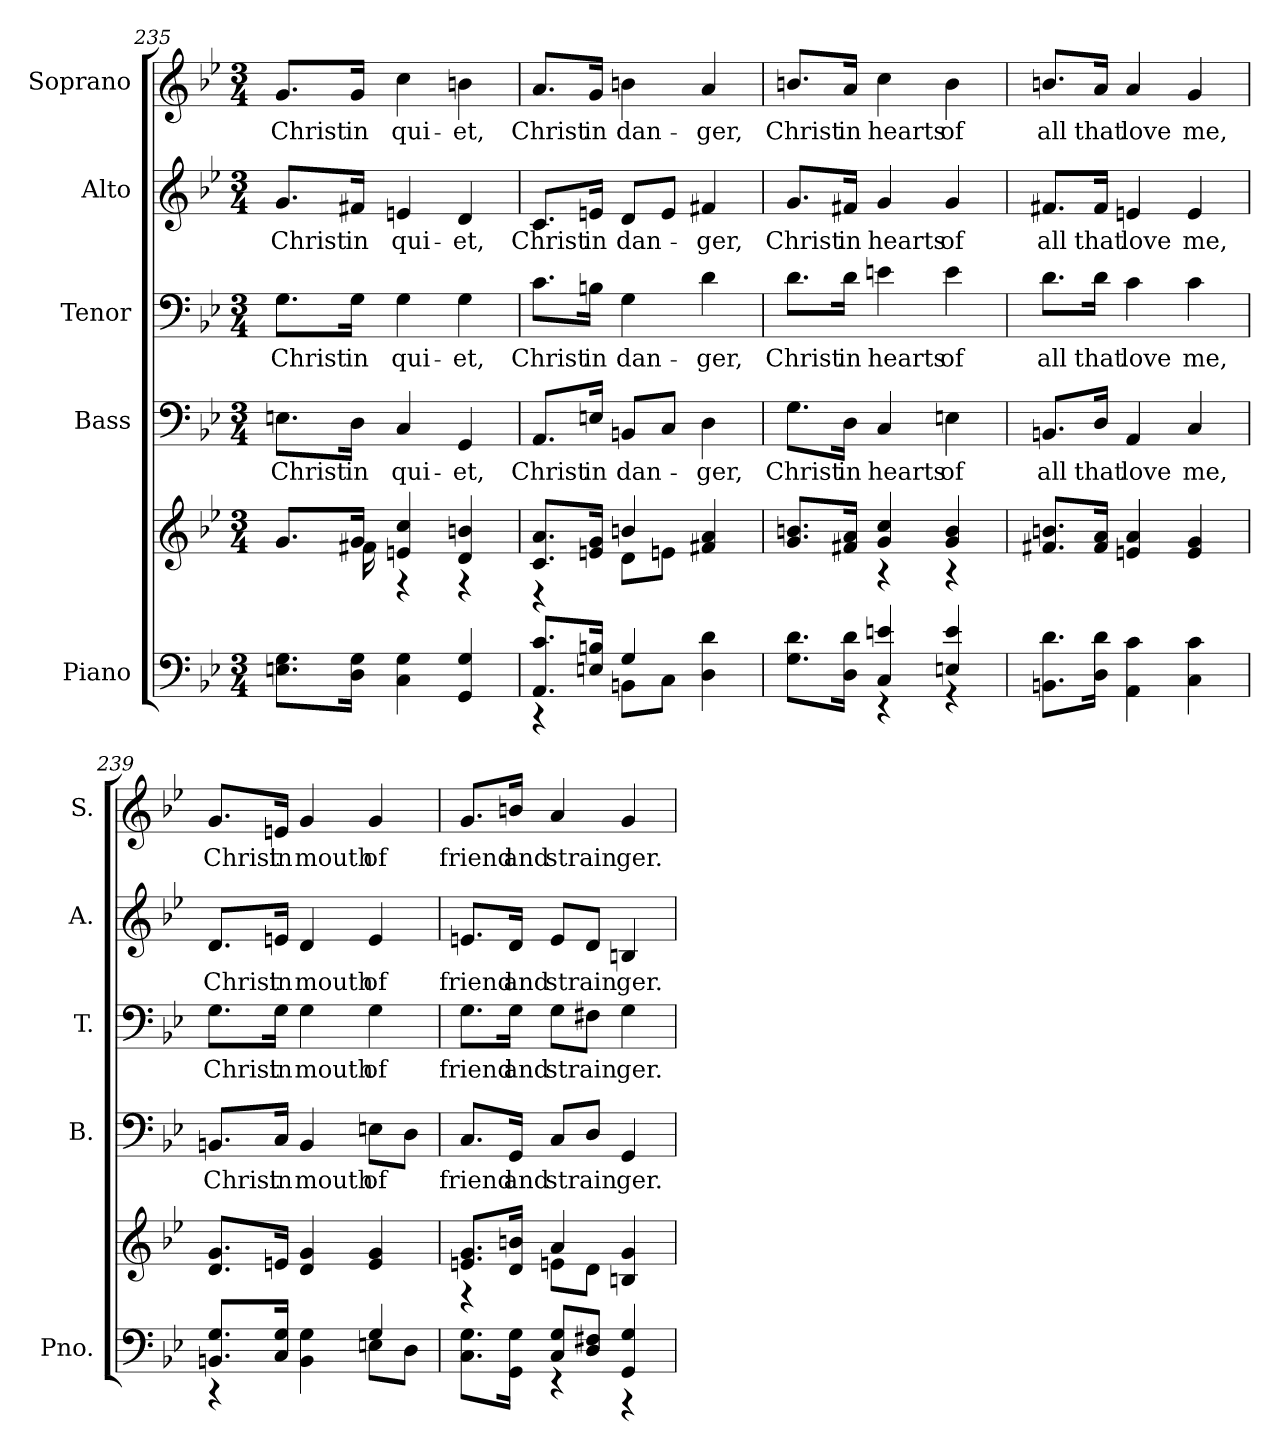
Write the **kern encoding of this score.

**kern	**kern	**kern	**text	**kern	**text	**kern	**text	**kern	**text
*part5	*part5	*part4	*part4	*part3	*part3	*part2	*part2	*part1	*part1
*staff6	*staff5	*staff4	*staff4	*staff3	*staff3	*staff2	*staff2	*staff1	*staff1
*I"Piano	*	*I"Bass	*	*I"Tenor	*	*I"Alto	*	*I"Soprano	*
*I'Pno.	*	*I'B.	*	*I'T.	*	*I'A.	*	*I'S.	*
*clefF4	*clefG2	*clefF4	*	*clefF4	*	*clefG2	*	*clefG2	*
*k[b-e-]	*k[b-e-]	*k[b-e-]	*	*k[b-e-]	*	*k[b-e-]	*	*k[b-e-]	*
*g:	*g:	*g:	*	*g:	*	*g:	*	*g:	*
*M3/4	*M3/4	*M3/4	*	*M3/4	*	*M3/4	*	*M3/4	*
=235	=235	=235	=235	=235	=235	=235	=235	=235	=235
*	*^	*	*	*	*	*	*	*	*
!	!	!	!	!LO:LY:b:color=#000000	!	!	!	!	!	!
!	!	!	!	!	!	!LO:LY:b:color=#000000	!	!	!	!
!	!	!	!	!	!	!	!	!LO:LY:b:color=#000000	!	!
!	!	!	!	!	!	!	!	!	!	!LO:LY:b:color=#000000
8.Eni\ 8.GiL	8.gi/L	8ryy	8.Eni\L	Christ	8.Gi\L	Christ	8.gi/L	Christ	8.gi/L	Christ
.	.	16ryy	.	.	.	.	.	.	.	.
!	!	!	!	!LO:LY:b:color=#000000	!	!	!	!	!	!
!	!	!	!	!	!	!LO:LY:b:color=#000000	!	!	!	!
!	!	!	!	!	!	!	!	!LO:LY:b:color=#000000	!	!
!	!	!	!	!	!	!	!	!	!	!LO:LY:b:color=#000000
16Di\ 16GiJk	16gi/Jk	16f#Xi\	16Di\Jk	in	16Gi\Jk	in	16f#Xi/Jk	in	16gi/Jk	in
!	!	!	!	!LO:LY:b:color=#000000	!	!	!	!	!	!
!	!	!	!	!	!	!LO:LY:b:color=#000000	!	!	!	!
!	!	!	!	!	!	!	!	!LO:LY:b:color=#000000	!	!
!	!	!	!	!	!	!	!	!	!	!LO:LY:b:color=#000000
4Ci\ 4Gi	4eni/ 4cci	4r	4Ci/	qui-	4Gi\	qui-	4eni/	qui-	4cci\	qui-
!	!	!	!	!LO:LY:b:color=#000000	!	!	!	!	!	!
!	!	!	!	!	!	!LO:LY:b:color=#000000	!	!	!	!
!	!	!	!	!	!	!	!	!LO:LY:b:color=#000000	!	!
!	!	!	!	!	!	!	!	!	!	!LO:LY:b:color=#000000
4GGi/ 4Gi	4di/ 4bni	4r	4GGi/	-et,	4Gi\	-et,	4di/	-et,	4bni\	-et,
=236	=236	=236	=236	=236	=236	=236	=236	=236	=236	=236
*^	*	*	*	*	*	*	*	*	*	*
!	!	!	!	!	!LO:LY:b:color=#000000	!	!	!	!	!	!
!	!	!	!	!	!	!	!LO:LY:b:color=#000000	!	!	!	!
!	!	!	!	!	!	!	!	!	!LO:LY:b:color=#000000	!	!
!	!	!	!	!	!	!	!	!	!	!	!LO:LY:b:color=#000000
8.AAi/ 8.ciL	4r	8.ci/ 8.aiL	4r	8.AAi/L	Christ	8.ci\L	Christ	8.ci/L	Christ	8.ai/L	Christ
!	!	!	!	!	!LO:LY:b:color=#000000	!	!	!	!	!	!
!	!	!	!	!	!	!	!LO:LY:b:color=#000000	!	!	!	!
!	!	!	!	!	!	!	!	!	!LO:LY:b:color=#000000	!	!
!	!	!	!	!	!	!	!	!	!	!	!LO:LY:b:color=#000000
16Eni/ 16BniJk	.	16eni/ 16giJk	.	16Eni/Jk	in	16Bni\Jk	in	16eni/Jk	in	16gi/Jk	in
!	!	!	!	!	!LO:LY:b:color=#000000	!	!	!	!	!	!
!	!	!	!	!	!	!	!LO:LY:b:color=#000000	!	!	!	!
!	!	!	!	!	!	!	!	!	!LO:LY:b:color=#000000	!	!
!	!	!	!	!	!	!	!	!	!	!	!LO:LY:b:color=#000000
4Gi/	8BBni\L	4bni/	8di\L	8BBni/L	dan-	4Gi\	dan-	8di/L	dan-	4bni\	dan-
.	8Ci\J	.	8eni\J	8Ci/J	.	.	.	8ei/J	.	.	.
!	!	!	!	!	!LO:LY:b:color=#000000	!	!	!	!	!	!
!	!	!	!	!	!	!	!LO:LY:b:color=#000000	!	!	!	!
!	!	!	!	!	!	!	!	!	!LO:LY:b:color=#000000	!	!
!	!	!	!	!	!	!	!	!	!	!	!LO:LY:b:color=#000000
4Di\ 4di	4ryy	4f#Xi/ 4ai	4ryy	4Di\	-ger,	4di\	-ger,	4f#Xi/	-ger,	4ai/	-ger,
=237	=237	=237	=237	=237	=237	=237	=237	=237	=237	=237	=237
!	!	!	!	!	!LO:LY:b:color=#000000	!	!	!	!	!	!
!	!	!	!	!	!	!	!LO:LY:b:color=#000000	!	!	!	!
!	!	!	!	!	!	!	!	!	!LO:LY:b:color=#000000	!	!
!	!	!	!	!	!	!	!	!	!	!	!LO:LY:b:color=#000000
8.Gi\ 8.diL	4ryy	8.gi/ 8.bniL	4ryy	8.Gi\L	Christ	8.di\L	Christ	8.gi/L	Christ	8.bni/L	Christ
!	!	!	!	!	!LO:LY:b:color=#000000	!	!	!	!	!	!
!	!	!	!	!	!	!	!LO:LY:b:color=#000000	!	!	!	!
!	!	!	!	!	!	!	!	!	!LO:LY:b:color=#000000	!	!
!	!	!	!	!	!	!	!	!	!	!	!LO:LY:b:color=#000000
16Di\ 16diJk	.	16f#Xi/ 16aiJk	.	16Di\Jk	in	16di\Jk	in	16f#Xi/Jk	in	16ai/Jk	in
!	!	!	!	!	!LO:LY:b:color=#000000	!	!	!	!	!	!
!	!	!	!	!	!	!	!LO:LY:b:color=#000000	!	!	!	!
!	!	!	!	!	!	!	!	!	!LO:LY:b:color=#000000	!	!
!	!	!	!	!	!	!	!	!	!	!	!LO:LY:b:color=#000000
4Ci/ 4eni	4r	4gi/ 4cci	4r	4Ci/	hearts	4eni\	hearts	4gi/	hearts	4cci\	hearts
!	!	!	!	!	!LO:LY:b:color=#000000	!	!	!	!	!	!
!	!	!	!	!	!	!	!LO:LY:b:color=#000000	!	!	!	!
!	!	!	!	!	!	!	!	!	!LO:LY:b:color=#000000	!	!
!	!	!	!	!	!	!	!	!	!	!	!LO:LY:b:color=#000000
4Eni/ 4ei	4r	4gi/ 4bi	4r	4Eni\	of	4ei\	of	4gi/	of	4bi\	of
*v	*v	*	*	*	*	*	*	*	*	*	*
*	*v	*v	*	*	*	*	*	*	*	*
!!LO:PB:g=z
=238	=238	=238	=238	=238	=238	=238	=238	=238	=238
*^	*^	*	*	*	*	*	*	*	*
!	!	!	!	!	!LO:LY:b:color=#000000	!	!	!	!	!	!
*v	*v	*	*	*	*	*	*	*	*	*	*
*	*v	*v	*	*	*	*	*	*	*	*
*^	*^	*	*	*	*	*	*	*	*
!	!	!	!	!	!	!	!LO:LY:b:color=#000000	!	!	!	!
*v	*v	*	*	*	*	*	*	*	*	*	*
*	*v	*v	*	*	*	*	*	*	*	*
*^	*^	*	*	*	*	*	*	*	*
!	!	!	!	!	!	!	!	!	!LO:LY:b:color=#000000	!	!
*v	*v	*	*	*	*	*	*	*	*	*	*
*	*v	*v	*	*	*	*	*	*	*	*
*^	*^	*	*	*	*	*	*	*	*
!	!	!	!	!	!	!	!	!	!	!	!LO:LY:b:color=#000000
*v	*v	*	*	*	*	*	*	*	*	*	*
*	*v	*v	*	*	*	*	*	*	*	*
8.BBni\ 8.diL	8.f#Xi/ 8.bniL	8.BBni/L	all	8.di\L	all	8.f#Xi/L	all	8.bni/L	all
!	!	!	!LO:LY:b:color=#000000	!	!	!	!	!	!
!	!	!	!	!	!LO:LY:b:color=#000000	!	!	!	!
!	!	!	!	!	!	!	!LO:LY:b:color=#000000	!	!
!	!	!	!	!	!	!	!	!	!LO:LY:b:color=#000000
16Di\ 16diJk	16f#i/ 16aiJk	16Di/Jk	that	16di\Jk	that	16f#i/Jk	that	16ai/Jk	that
!	!	!	!LO:LY:b:color=#000000	!	!	!	!	!	!
!	!	!	!	!	!LO:LY:b:color=#000000	!	!	!	!
!	!	!	!	!	!	!	!LO:LY:b:color=#000000	!	!
!	!	!	!	!	!	!	!	!	!LO:LY:b:color=#000000
4AAi\ 4ci	4eni/ 4ai	4AAi/	love	4ci\	love	4eni/	love	4ai/	love
!	!	!	!LO:LY:b:color=#000000	!	!	!	!	!	!
!	!	!	!	!	!LO:LY:b:color=#000000	!	!	!	!
!	!	!	!	!	!	!	!LO:LY:b:color=#000000	!	!
!	!	!	!	!	!	!	!	!	!LO:LY:b:color=#000000
4Ci\ 4ci	4ei/ 4gi	4Ci/	me,	4ci\	me,	4ei/	me,	4gi/	me,
=239	=239	=239	=239	=239	=239	=239	=239	=239	=239
*^	*	*	*	*	*	*	*	*	*
!	!	!	!	!LO:LY:b:color=#000000	!	!	!	!	!	!
!	!	!	!	!	!	!LO:LY:b:color=#000000	!	!	!	!
!	!	!	!	!	!	!	!	!LO:LY:b:color=#000000	!	!
!	!	!	!	!	!	!	!	!	!	!LO:LY:b:color=#000000
8.BBni/ 8.GiL	4r	8.di/ 8.giL	8.BBni/L	Christ	8.Gi\L	Christ	8.di/L	Christ	8.gi/L	Christ
!	!	!	!	!LO:LY:b:color=#000000	!	!	!	!	!	!
!	!	!	!	!	!	!LO:LY:b:color=#000000	!	!	!	!
!	!	!	!	!	!	!	!	!LO:LY:b:color=#000000	!	!
!	!	!	!	!	!	!	!	!	!	!LO:LY:b:color=#000000
16Ci/ 16GiJk	.	16eni/Jk	16Ci/Jk	in	16Gi\Jk	in	16eni/Jk	in	16eni/Jk	in
!	!	!	!	!LO:LY:b:color=#000000	!	!	!	!	!	!
!	!	!	!	!	!	!LO:LY:b:color=#000000	!	!	!	!
!	!	!	!	!	!	!	!	!LO:LY:b:color=#000000	!	!
!	!	!	!	!	!	!	!	!	!	!LO:LY:b:color=#000000
4BBi\ 4Gi	4ryy	4di/ 4gi	4BBi/	mouth	4Gi\	mouth	4di/	mouth	4gi/	mouth
!	!	!	!	!LO:LY:b:color=#000000	!	!	!	!	!	!
!	!	!	!	!	!	!LO:LY:b:color=#000000	!	!	!	!
!	!	!	!	!	!	!	!	!LO:LY:b:color=#000000	!	!
!	!	!	!	!	!	!	!	!	!	!LO:LY:b:color=#000000
4Gi/	8Eni\L	4ei/ 4gi	8Eni\L	of	4Gi\	of	4ei/	of	4gi/	of
.	8Di\J	.	8Di\J	.	.	.	.	.	.	.
=240	=240	=240	=240	=240	=240	=240	=240	=240	=240	=240
*	*	*^	*	*	*	*	*	*	*	*
!	!	!	!	!	!LO:LY:b:color=#000000	!	!	!	!	!	!
!	!	!	!	!	!	!	!LO:LY:b:color=#000000	!	!	!	!
!	!	!	!	!	!	!	!	!	!LO:LY:b:color=#000000	!	!
!	!	!	!	!	!	!	!	!	!	!	!LO:LY:b:color=#000000
8.Ci\ 8.GiL	4ryy	8.eni/ 8.giL	4r	8.Ci/L	friend	8.Gi\L	friend	8.eni/L	friend	8.gi/L	friend
!	!	!	!	!	!LO:LY:b:color=#000000	!	!	!	!	!	!
!	!	!	!	!	!	!	!LO:LY:b:color=#000000	!	!	!	!
!	!	!	!	!	!	!	!	!	!LO:LY:b:color=#000000	!	!
!	!	!	!	!	!	!	!	!	!	!	!LO:LY:b:color=#000000
16GGi\ 16GiJk	.	16di/ 16bniJk	.	16GGi/Jk	and	16Gi\Jk	and	16di/Jk	and	16bni/Jk	and
!	!	!	!	!	!LO:LY:b:color=#000000	!	!	!	!	!	!
!	!	!	!	!	!	!	!LO:LY:b:color=#000000	!	!	!	!
!	!	!	!	!	!	!	!	!	!LO:LY:b:color=#000000	!	!
!	!	!	!	!	!	!	!	!	!	!	!LO:LY:b:color=#000000
8Ci/ 8GiL	4r	4ai/	8eni\L	8Ci/L	strain	8Gi\L	strain	8ei/L	strain	4ai/	strain
8Di/ 8F#XiJ	.	.	8di\J	8Di/J	.	8F#Xi\J	.	8di/J	.	.	.
!	!	!	!	!	!LO:LY:b:color=#000000	!	!	!	!	!	!
!	!	!	!	!	!	!	!LO:LY:b:color=#000000	!	!	!	!
!	!	!	!	!	!	!	!	!	!LO:LY:b:color=#000000	!	!
!	!	!	!	!	!	!	!	!	!	!	!LO:LY:b:color=#000000
4GGi/ 4Gi	4r	4Bni/ 4gi	4ryy	4GGi/	ger.	4Gi\	ger.	4Bni/	ger.	4gi/	ger.
*v	*v	*	*	*	*	*	*	*	*	*	*
*	*v	*v	*	*	*	*	*	*	*	*
=	=	=	=	=	=	=	=	=	=
*-	*-	*-	*-	*-	*-	*-	*-	*-	*-
